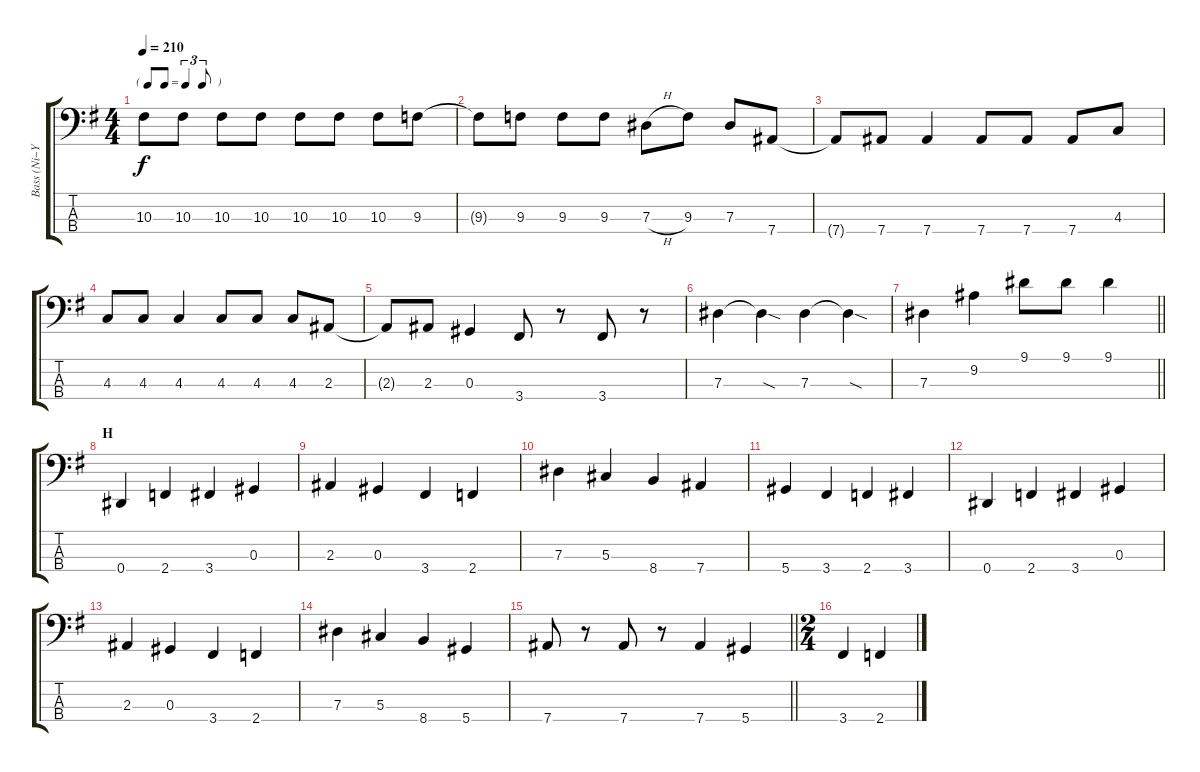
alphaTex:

\track ("Bass (Ni~Ya)" "Bass (Ni~Y") {instrument electricbasspick}
\staff {score tabs}
\tuning (Gb2 Db2 Ab1 Eb1) {hide}
\ts (4 4)
\tf triplet8th
\tempo 210
\clef f4
\ks g
10.3{t}.8{dy f} 10.3.8 10.3.8 10.3.8 10.3.8 10.3.8 10.3.8 9.3.8 |
9.3{t}.8 9.3.8 9.3.8 9.3.8 7.3{h}.8 9.3.8 7.3.8 7.4.8 |
7.4{t}.8 7.4.8 7.4.4 7.4.8 7.4.8 7.4.8 4.3.8 |
4.3.8 4.3.8 4.3.4 4.3.8 4.3.8 4.3.8 2.3.8 |
2.3{t}.8 2.3.8 0.3.4 3.4.8 r.8 3.4.8 r.8 |
7.3.4 7.3{sod t}.4 7.3.4 7.3{sod t}.4 |
\barLineRight lightlight
7.3.4 9.2.4 9.1.8 9.1.8 9.1.4 |
\section ("" "H")
0.4.4 2.4.4 3.4.4 0.3.4 |
2.3.4 0.3.4 3.4.4 2.4.4 |
7.3.4 5.3.4 8.4.4 7.4.4 |
5.4.4 3.4.4 2.4.4 3.4.4 |
0.4.4 2.4.4 3.4.4 0.3.4 |
2.3.4 0.3.4 3.4.4 2.4.4 |
7.3.4 5.3.4 8.4.4 5.4.4 |
\barLineRight lightlight
7.4.8 r.8 7.4.8 r.8 7.4.4 5.4.4 |
\ts (2 4)
3.4.4 2.4.4
